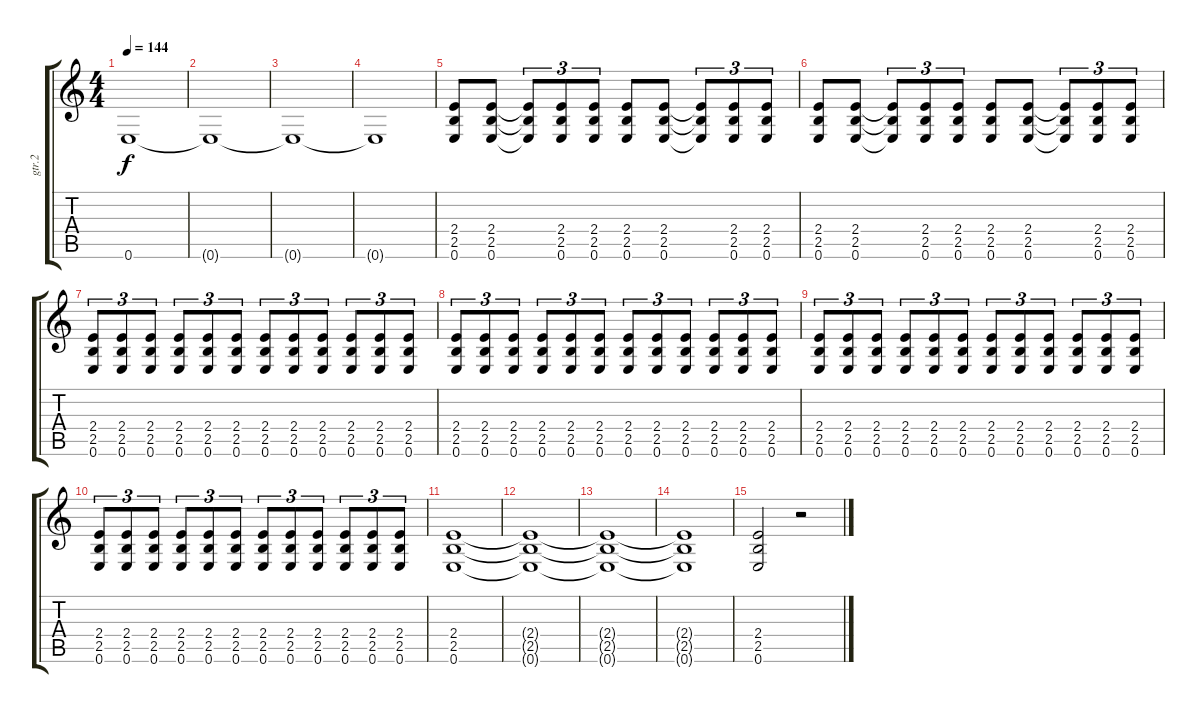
\track ("gtr.2" "gtr.2") {instrument overdrivenguitar}
\staff {score tabs}
\tuning (E4 B3 G3 D3 A2 E2) {hide}
\ts (4 4)
\tempo 144
\clef g2
\ks c
0.6{t}.1{dy f} |
0.6{t}.1 |
0.6{t}.1 |
0.6{t}.1 |
(2.4 2.5 0.6).8 (2.4 2.5 0.6).8 (2.4{t} 2.5{t} 0.6{t}).8{tu (3 2)} (2.4 2.5 0.6).8{tu (3 2)} (2.4 2.5 0.6).8{tu (3 2)} (2.4 2.5 0.6).8 (2.4 2.5 0.6).8 (2.4{t} 2.5{t} 0.6{t}).8{tu (3 2)} (2.4 2.5 0.6).8{tu (3 2)} (2.4 2.5 0.6).8{tu (3 2)} |
(2.4 2.5 0.6).8 (2.4 2.5 0.6).8 (2.4{t} 2.5{t} 0.6{t}).8{tu (3 2)} (2.4 2.5 0.6).8{tu (3 2)} (2.4 2.5 0.6).8{tu (3 2)} (2.4 2.5 0.6).8 (2.4 2.5 0.6).8 (2.4{t} 2.5{t} 0.6{t}).8{tu (3 2)} (2.4 2.5 0.6).8{tu (3 2)} (2.4 2.5 0.6).8{tu (3 2)} |
(2.4 2.5 0.6).8{tu (3 2)} (2.4 2.5 0.6).8{tu (3 2)} (2.4 2.5 0.6).8{tu (3 2)} (2.4 2.5 0.6).8{tu (3 2)} (2.4 2.5 0.6).8{tu (3 2)} (2.4 2.5 0.6).8{tu (3 2)} (2.4 2.5 0.6).8{tu (3 2)} (2.4 2.5 0.6).8{tu (3 2)} (2.4 2.5 0.6).8{tu (3 2)} (2.4 2.5 0.6).8{tu (3 2)} (2.4 2.5 0.6).8{tu (3 2)} (2.4 2.5 0.6).8{tu (3 2)} |
(2.4 2.5 0.6).8{tu (3 2)} (2.4 2.5 0.6).8{tu (3 2)} (2.4 2.5 0.6).8{tu (3 2)} (2.4 2.5 0.6).8{tu (3 2)} (2.4 2.5 0.6).8{tu (3 2)} (2.4 2.5 0.6).8{tu (3 2)} (2.4 2.5 0.6).8{tu (3 2)} (2.4 2.5 0.6).8{tu (3 2)} (2.4 2.5 0.6).8{tu (3 2)} (2.4 2.5 0.6).8{tu (3 2)} (2.4 2.5 0.6).8{tu (3 2)} (2.4 2.5 0.6).8{tu (3 2)} |
(2.4 2.5 0.6).8{tu (3 2)} (2.4 2.5 0.6).8{tu (3 2)} (2.4 2.5 0.6).8{tu (3 2)} (2.4 2.5 0.6).8{tu (3 2)} (2.4 2.5 0.6).8{tu (3 2)} (2.4 2.5 0.6).8{tu (3 2)} (2.4 2.5 0.6).8{tu (3 2)} (2.4 2.5 0.6).8{tu (3 2)} (2.4 2.5 0.6).8{tu (3 2)} (2.4 2.5 0.6).8{tu (3 2)} (2.4 2.5 0.6).8{tu (3 2)} (2.4 2.5 0.6).8{tu (3 2)} |
(2.4 2.5 0.6).8{tu (3 2)} (2.4 2.5 0.6).8{tu (3 2)} (2.4 2.5 0.6).8{tu (3 2)} (2.4 2.5 0.6).8{tu (3 2)} (2.4 2.5 0.6).8{tu (3 2)} (2.4 2.5 0.6).8{tu (3 2)} (2.4 2.5 0.6).8{tu (3 2)} (2.4 2.5 0.6).8{tu (3 2)} (2.4 2.5 0.6).8{tu (3 2)} (2.4 2.5 0.6).8{tu (3 2)} (2.4 2.5 0.6).8{tu (3 2)} (2.4 2.5 0.6).8{tu (3 2)} |
(2.4 2.5 0.6).1 |
(2.4{t} 2.5{t} 0.6{t}).1 |
(2.4{t} 2.5{t} 0.6{t}).1 |
(2.4{t} 2.5{t} 0.6{t}).1 |
(2.4 2.5 0.6).2 r.2
